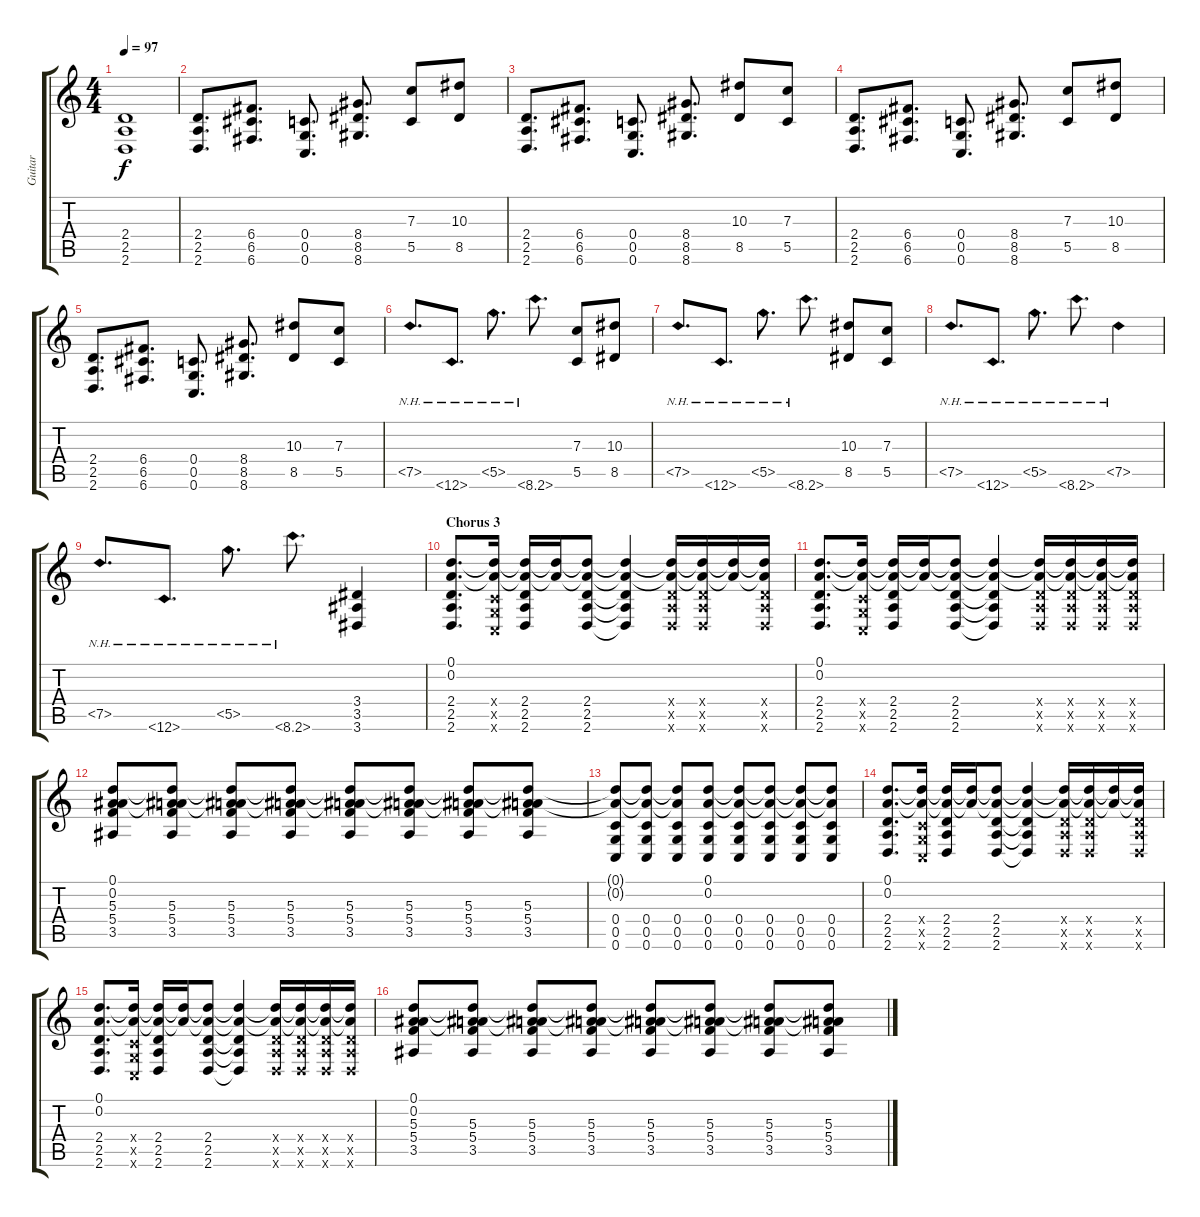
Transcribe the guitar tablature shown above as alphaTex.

\track ("Guitar" "Guitar") {instrument distortionguitar}
\staff {score tabs}
\tuning (D4 A3 F3 C3 G2 C2) {hide}
\ts (4 4)
\tempo 97
\clef g2
\ks c
(2.4{t} 2.5{t} 2.6{t}).1{dy f} |
(2.4 2.5 2.6).8{d} (6.4 6.5 6.6).8{d} (0.4 0.5 0.6).8{d} (8.4 8.5 8.6).8{d} (7.3 5.5).8 (10.3 8.5).8 |
(2.4 2.5 2.6).8{d} (6.4 6.5 6.6).8{d} (0.4 0.5 0.6).8{d} (8.4 8.5 8.6).8{d} (10.3 8.5).8 (7.3 5.5).8 |
(2.4 2.5 2.6).8{d} (6.4 6.5 6.6).8{d} (0.4 0.5 0.6).8{d} (8.4 8.5 8.6).8{d} (7.3 5.5).8 (10.3 8.5).8 |
(2.4 2.5 2.6).8{d} (6.4 6.5 6.6).8{d} (0.4 0.5 0.6).8{d} (8.4 8.5 8.6).8{d} (10.3 8.5).8 (7.3 5.5).8 |
7.5{nh}.8{d} 6.6{nh}.8{d} 5.5{nh}.8{d} 8.6{nh}.8{d} (7.3 5.5).8 (10.3 8.5).8 |
7.5{nh}.8{d} 6.6{nh}.8{d} 5.5{nh}.8{d} 8.6{nh}.8{d} (10.3 8.5).8 (7.3 5.5).8 |
7.5{nh}.8{d} 6.6{nh}.8{d} 5.5{nh}.8{d} 8.6{nh}.8{d} 7.5{nh}.4 |
7.5{nh}.8{d} 6.6{nh}.8{d} 5.5{nh}.8{d} 8.6{nh}.8{d} (3.4 3.5 3.6).4 |
\section ("" "Chorus 3")
(0.1 0.2 2.4 2.5 2.6).8{d} (0.1{t} 0.2{t} 0.4{x} 0.5{x} 0.6{x}).16 (0.1{t} 0.2{t} 2.4 2.5 2.6).16 (0.1{t} 0.2{t}).16 (0.1{t} 0.2{t} 2.4 2.5 2.6).8 (0.1{t} 0.2{t} 2.4{t} 2.5{t} 2.6{t}).4 (0.1{t} 0.2{t} 2.4{x} 2.5{x} 2.6{x}).16 (0.1{t} 0.2{t} 2.4{x} 2.5{x} 2.6{x}).16 (0.1{t} 0.2{t}).16 (0.1{t} 0.2{t} 2.4{x} 2.5{x} 2.6{x}).16 |
(0.1 0.2 2.4 2.5 2.6).8{d} (0.1{t} 0.2{t} 0.4{x} 0.5{x} 0.6{x}).16 (0.1{t} 0.2{t} 2.4 2.5 2.6).16 (0.1{t} 0.2{t}).16 (0.1{t} 0.2{t} 2.4 2.5 2.6).8 (0.1{t} 0.2{t} 2.4{t} 2.5{t} 2.6{t}).4 (0.1{t} 0.2{t} 2.4{x} 2.5{x} 2.6{x}).16 (0.1{t} 0.2{t} 2.4{x} 2.5{x} 2.6{x}).16 (0.1{t} 0.2{t} 2.4{x} 2.5{x} 2.6{x}).16 (0.1{t} 0.2{t} 2.4{x} 2.5{x} 2.6{x}).16 |
(0.1 0.2 5.3 5.4 3.5).8 (0.1{t} 0.2{t} 5.3 5.4 3.5).8 (0.1{t} 0.2{t} 5.3 5.4 3.5).8 (0.1{t} 0.2{t} 5.3 5.4 3.5).8 (0.1{t} 0.2{t} 5.3 5.4 3.5).8 (0.1{t} 0.2{t} 5.3 5.4 3.5).8 (0.1{t} 0.2{t} 5.3 5.4 3.5).8 (0.1{t} 0.2{t} 5.3 5.4 3.5).8 |
(0.1{t} 0.2{t} 0.4 0.5 0.6).8 (0.1{t} 0.2{t} 0.4 0.5 0.6).8 (0.1{t} 0.2{t} 0.4 0.5 0.6).8 (0.1 0.2 0.4 0.5 0.6).8 (0.1{t} 0.2{t} 0.4 0.5 0.6).8 (0.1{t} 0.2{t} 0.4 0.5 0.6).8 (0.1{t} 0.2{t} 0.4 0.5 0.6).8 (0.1{t} 0.2{t} 0.4 0.5 0.6).8 |
(0.1 0.2 2.4 2.5 2.6).8{d} (0.1{t} 0.2{t} 0.4{x} 0.5{x} 0.6{x}).16 (0.1{t} 0.2{t} 2.4 2.5 2.6).16 (0.1{t} 0.2{t}).16 (0.1{t} 0.2{t} 2.4 2.5 2.6).8 (0.1{t} 0.2{t} 2.4{t} 2.5{t} 2.6{t}).4 (0.1{t} 0.2{t} 2.4{x} 2.5{x} 2.6{x}).16 (0.1{t} 0.2{t} 2.4{x} 2.5{x} 2.6{x}).16 (0.1{t} 0.2{t}).16 (0.1{t} 0.2{t} 2.4{x} 2.5{x} 2.6{x}).16 |
(0.1 0.2 2.4 2.5 2.6).8{d} (0.1{t} 0.2{t} 0.4{x} 0.5{x} 0.6{x}).16 (0.1{t} 0.2{t} 2.4 2.5 2.6).16 (0.1{t} 0.2{t}).16 (0.1{t} 0.2{t} 2.4 2.5 2.6).8 (0.1{t} 0.2{t} 2.4{t} 2.5{t} 2.6{t}).4 (0.1{t} 0.2{t} 2.4{x} 2.5{x} 2.6{x}).16 (0.1{t} 0.2{t} 2.4{x} 2.5{x} 2.6{x}).16 (0.1{t} 0.2{t} 2.4{x} 2.5{x} 2.6{x}).16 (0.1{t} 0.2{t} 2.4{x} 2.5{x} 2.6{x}).16 |
(0.1 0.2 5.3 5.4 3.5).8 (0.1{t} 0.2{t} 5.3 5.4 3.5).8 (0.1{t} 0.2{t} 5.3 5.4 3.5).8 (0.1{t} 0.2{t} 5.3 5.4 3.5).8 (0.1{t} 0.2{t} 5.3 5.4 3.5).8 (0.1{t} 0.2{t} 5.3 5.4 3.5).8 (0.1{t} 0.2{t} 5.3 5.4 3.5).8 (0.1{t} 0.2{t} 5.3 5.4 3.5).8
